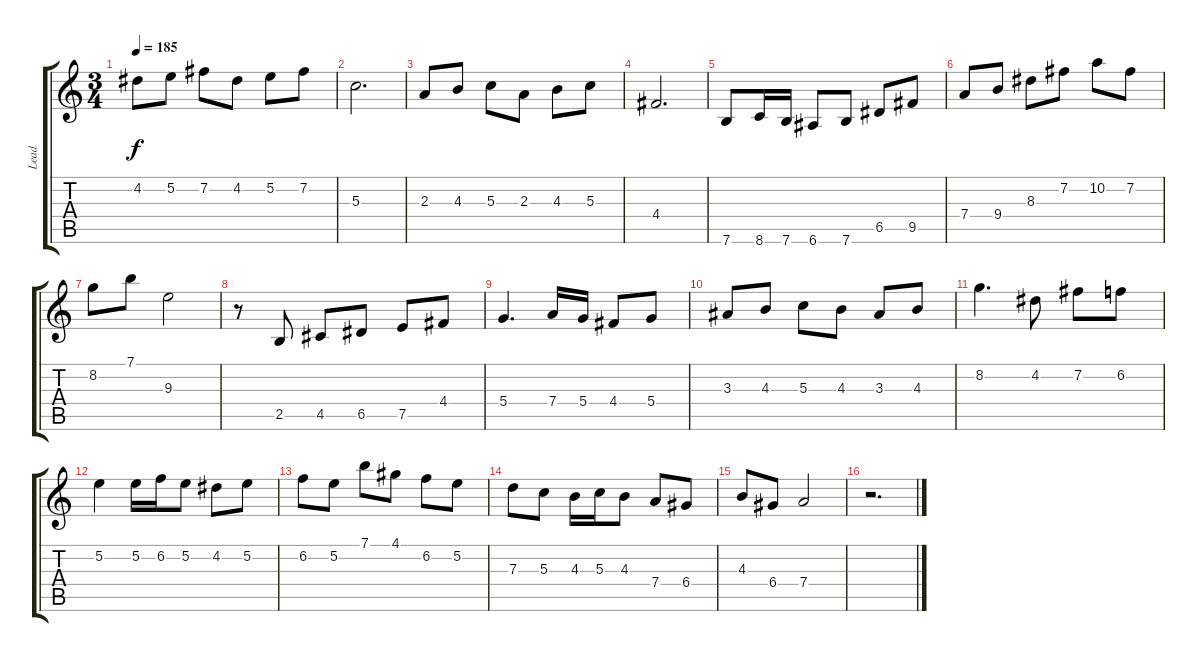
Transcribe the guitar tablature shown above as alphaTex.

\track ("Lead" "Lead") {instrument acousticguitarsteel}
\staff {score tabs}
\tuning (E4 B3 G3 D3 A2 E2) {hide}
\ts (3 4)
\tempo 185
\clef g2
\ks c
4.2.8{dy f} 5.2.8 7.2.8 4.2.8 5.2.8 7.2.8 |
5.3.2{d} |
2.3.8 4.3.8 5.3.8 2.3.8 4.3.8 5.3.8 |
4.4.2{d} |
7.6.8 8.6.16 7.6.16 6.6.8 7.6.8 6.5.8 9.5.8 |
7.4.8 9.4.8 8.3.8 7.2.8 10.2.8 7.2.8 |
8.2.8 7.1.8 9.3.2 |
r.8 2.5.8 4.5.8 6.5.8 7.5.8 4.4.8 |
5.4.4{d} 7.4.16 5.4.16 4.4.8 5.4.8 |
3.3.8 4.3.8 5.3.8 4.3.8 3.3.8 4.3.8 |
8.2.4{d} 4.2.8 7.2.8 6.2.8 |
5.2.4 5.2.16 6.2.16 5.2.8 4.2.8 5.2.8 |
6.2.8 5.2.8 7.1.8 4.1.8 6.2.8 5.2.8 |
7.3.8 5.3.8 4.3.16 5.3.16 4.3.8 7.4.8 6.4.8 |
4.3.8 6.4.8 7.4.2 |
r.2{d}
